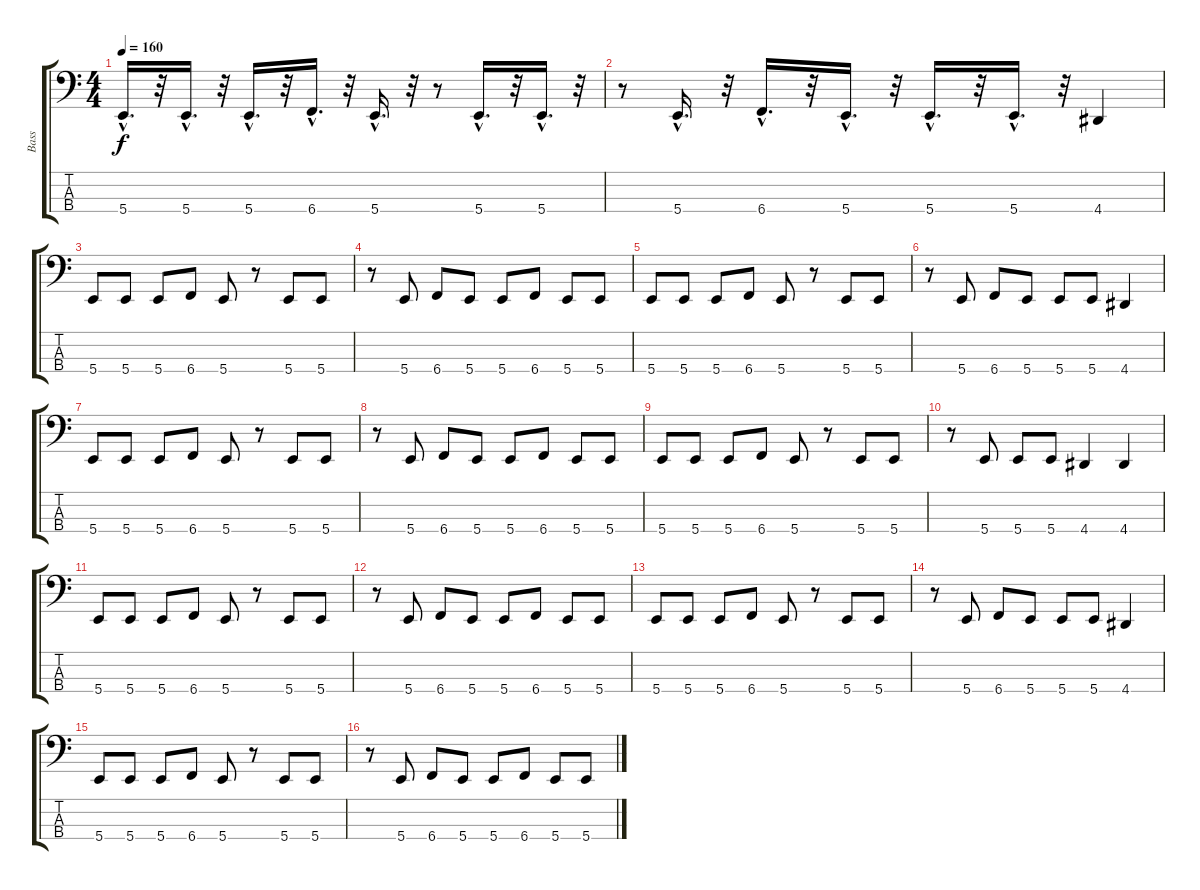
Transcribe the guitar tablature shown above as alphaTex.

\track ("Bass" "Bass") {instrument slapbass2}
\staff {score tabs}
\tuning (D2 A1 E1 B0) {hide}
\ts (4 4)
\tempo 160
\clef f4
\ks c
5.4{hac}.16{d dy f} r.32 5.4{hac}.16{d} r.32 5.4{hac}.16{d} r.32 6.4{hac}.16{d} r.32 5.4{hac}.16{d} r.32 r.8 5.4{hac}.16{d} r.32 5.4{hac}.16{d} r.32 |
r.8 5.4{hac}.16{d} r.32 6.4{hac}.16{d} r.32 5.4{hac}.16{d} r.32 5.4{hac}.16{d} r.32 5.4{hac}.16{d} r.32 4.4.4 |
5.4.8 5.4.8 5.4.8 6.4.8 5.4.8 r.8 5.4.8 5.4.8 |
r.8 5.4.8 6.4.8 5.4.8 5.4.8 6.4.8 5.4.8 5.4.8 |
5.4.8 5.4.8 5.4.8 6.4.8 5.4.8 r.8 5.4.8 5.4.8 |
r.8 5.4.8 6.4.8 5.4.8 5.4.8 5.4.8 4.4.4 |
5.4.8 5.4.8 5.4.8 6.4.8 5.4.8 r.8 5.4.8 5.4.8 |
r.8 5.4.8 6.4.8 5.4.8 5.4.8 6.4.8 5.4.8 5.4.8 |
5.4.8 5.4.8 5.4.8 6.4.8 5.4.8 r.8 5.4.8 5.4.8 |
r.8 5.4.8 5.4.8 5.4.8 4.4.4 4.4.4 |
5.4.8 5.4.8 5.4.8 6.4.8 5.4.8 r.8 5.4.8 5.4.8 |
r.8 5.4.8 6.4.8 5.4.8 5.4.8 6.4.8 5.4.8 5.4.8 |
5.4.8 5.4.8 5.4.8 6.4.8 5.4.8 r.8 5.4.8 5.4.8 |
r.8 5.4.8 6.4.8 5.4.8 5.4.8 5.4.8 4.4.4 |
5.4.8 5.4.8 5.4.8 6.4.8 5.4.8 r.8 5.4.8 5.4.8 |
r.8 5.4.8 6.4.8 5.4.8 5.4.8 6.4.8 5.4.8 5.4.8
